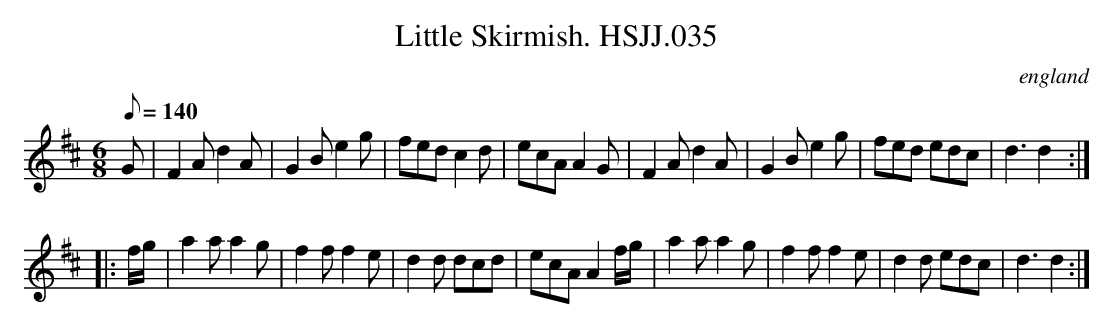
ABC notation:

X:1
T:Little Skirmish. HSJJ.035
O:england
M:6/8
L:1/8
Q:140
K:D
G|F2Ad2A|G2Be2g|fed c2d|ecAA2G|F2Ad2A|G2Be2g|fed edc|d3d2:|
|:f/g/|a2aa2g|f2ff2e|d2d dcd|ecAA2f/g/|a2aa2g|f2ff2e|d2d edc|d3d2:|]
